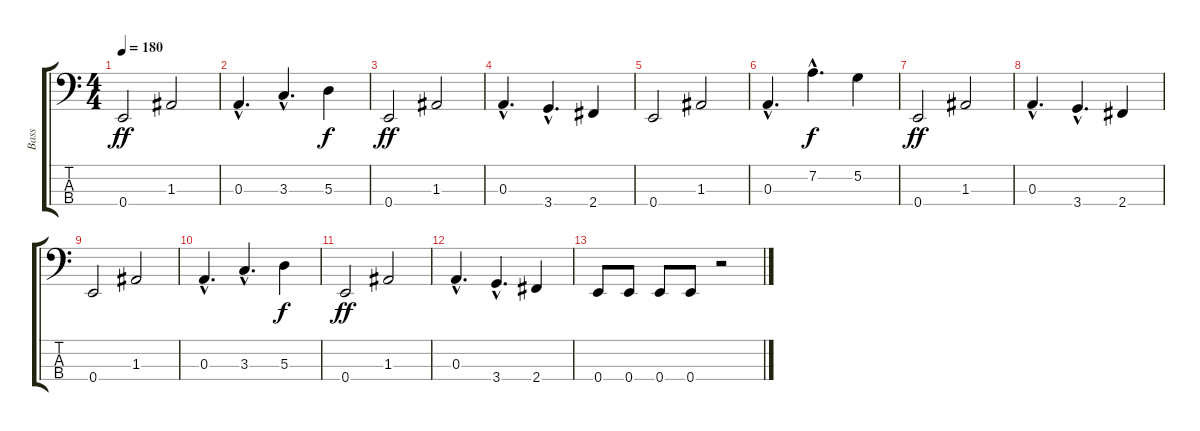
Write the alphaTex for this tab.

\track ("Bass" "Bass") {instrument electricbasspick}
\staff {score tabs}
\tuning (G2 D2 A1 E1) {hide}
\ts (4 4)
\tempo 180
\clef f4
\ks c
0.4.2{dy ff} 1.3.2 |
0.3{hac}.4{d} 3.3{hac}.4{d} 5.3.4{dy f} |
0.4.2{dy ff} 1.3.2 |
0.3{hac}.4{d} 3.4{hac}.4{d} 2.4.4 |
0.4.2 1.3.2 |
0.3{hac}.4{d} 7.2{hac}.4{d dy f} 5.2.4 |
0.4.2{dy ff} 1.3.2 |
0.3{hac}.4{d} 3.4{hac}.4{d} 2.4.4 |
0.4.2 1.3.2 |
0.3{hac}.4{d} 3.3{hac}.4{d} 5.3.4{dy f} |
0.4.2{dy ff} 1.3.2 |
0.3{hac}.4{d} 3.4{hac}.4{d} 2.4.4 |
0.4.8 0.4.8 0.4.8 0.4.8 r.2
